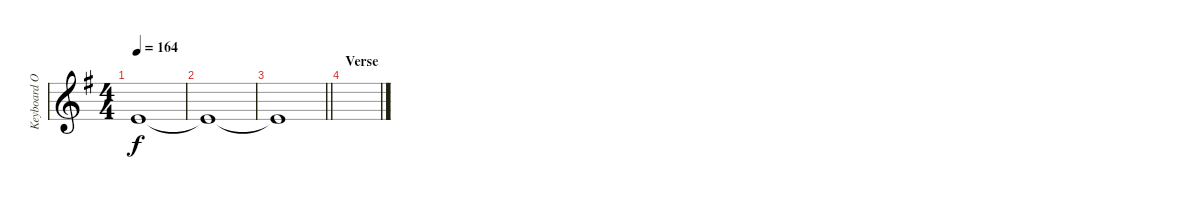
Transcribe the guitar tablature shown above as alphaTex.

\track ("Keyboard One" "Keyboard O") {instrument pad1newage}
\staff {score}
\tuning (E4 B3 G3 D3 A2 E2) {hide}
\ts (4 4)
\tempo 164
\clef g2
\ks eminor
0.1{t}.1{dy f} |
0.1{t}.1 |
\barLineRight lightlight
0.1{t}.1 |
\section ("" "Verse")
